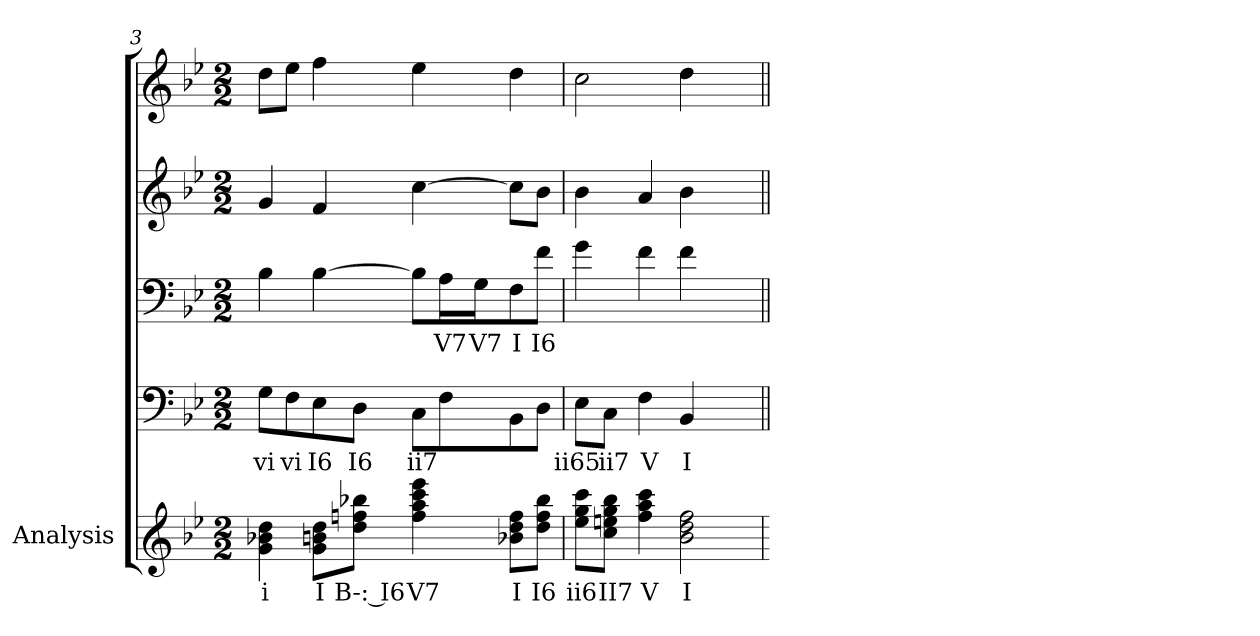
**kern	**text	**kern	**text	**kern	**text	**kern	**kern
*part5	*part5	*part4	*part4	*part3	*part3	*part2	*part1
*staff5	*staff5	*staff4	*staff4	*staff3	*staff3	*staff2	*staff1
*I"Analysis	*	*	*	*	*	*	*
*	*	*clefF4	*	*clefF4	*	*clefG2	*clefG2
*k[b-e-]	*	*k[b-e-]	*	*k[b-e-]	*	*k[b-e-]	*k[b-e-]
*M2/2	*	*M2/2	*	*M2/2	*	*M2/2	*M2/2
=3	=3	=3	=3	=3	=3	=3	=3
4g 4b-X 4dd	i	8GL	vi	4B-	.	4g	8ddL
.	.	8F	vi	.	.	.	8ee-J
8g 8bn 8ddL	I	8E-	I6	[4B-	.	4f	4ff
8dd 8ffn 8bb-XJ	B-: I6	8DJ	I6	.	.	.	.
4ff 4aa 4ccc 4eee-	V7	8CL	ii7	8B-L]	.	[4cc	4ee-
.	.	8F	.	16AL	V7	.	.
.	.	.	.	16GJ	V7	.	.
8b-X 8dd 8ffL	I	8BB-	.	8F	I	8ccL]	4dd
8dd 8ff 8bb-J	I6	8DJ	.	8fJ	I6	8b-J	.
=4	=4	=4	=4	=4	=4	=4	=4
8ee- 8gg 8cccL	ii6	8E-L	ii65	4g	.	4b-	2cc
8cc 8een 8gg 8bb-J	II7	8CJ	ii7	.	.	.	.
4ff 4aa 4ccc	V	4F	V	4f	.	4a	.
2b- 2dd 2ff	I	4BB-	I	4f	.	4b-	4dd
.	.	4ryy	.	4ryy	.	4ryy	4ryy
=	=||	=||	=||	=||	=||	=||	=||
*-	*-	*-	*-	*-	*-	*-	*-
